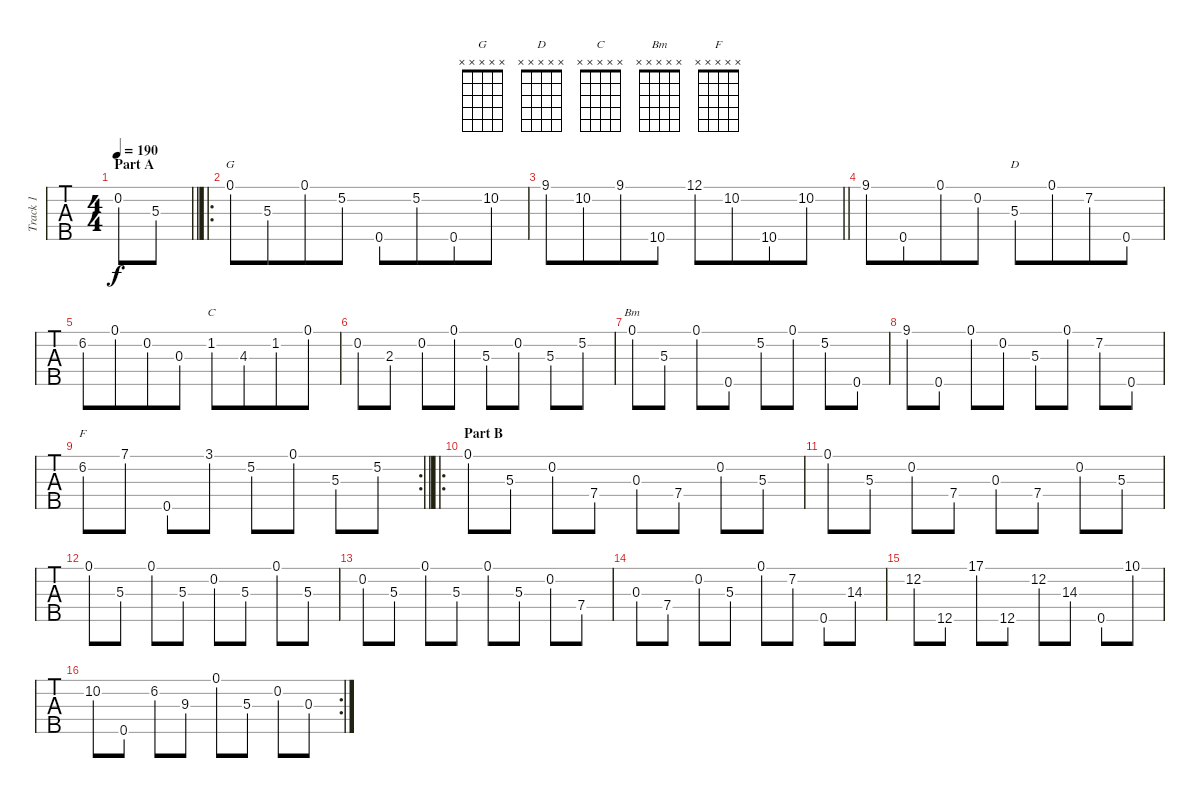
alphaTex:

\track ("Track 1" "Track 1") {instrument banjo}
\staff {tabs}
\tuning (D4 B3 G3 D3 G4) {hide}
\displaytranspose 12
\chord ("G" x x x x x)
\chord ("D" x x x x x)
\chord ("C" x x x x x)
\chord ("Bm" x x x x x)
\chord ("F" x x x x x)
\ts (4 4)
\section ("" "Part A")
\tempo 190
\clef g2
\barLineRight lightlight
\ks c
0.2{rf 2}.8{dy f instrument banjo} 5.3{rf 1}.8 |
\ro
\section ("" "")
0.1{rf 3}.8{ch "G"} 5.3{rf 1}.8{beam merge} 0.1{rf 3}.8 5.2{rf 2}.8 0.5{rf 1}.8 5.2{rf 2}.8{beam merge} 0.5{rf 1}.8 10.2{rf 2}.8 |
\barLineRight lightlight
9.1{rf 3}.8 10.2{rf 2}.8{beam merge} 9.1{rf 3}.8 10.5{rf 1}.8 12.1{rf 3}.8 10.2{rf 2}.8{beam merge} 10.5{rf 1}.8 10.2{rf 2}.8 |
\section ("" "")
9.1{rf 3}.8 0.5{rf 1}.8{beam merge} 0.1{rf 3}.8 0.2{rf 2}.8 5.3{rf 1}.8{ch "D"} 0.1{rf 3}.8{beam merge} 7.2{rf 2}.8 0.5{rf 1}.8 |
6.2{rf 2}.8 0.1{rf 3}.8{beam merge} 0.2{rf 2}.8 0.3{rf 1}.8 1.2{rf 2}.8{ch "C"} 4.3{rf 1}.8{beam merge} 1.2{rf 2}.8 0.1{rf 3}.8 |
0.2{rf 2}.8 2.3{rf 1}.8 0.2{rf 2}.8 0.1{rf 3}.8 5.3{rf 1}.8 0.2{rf 2}.8 5.3{rf 1}.8 5.2{rf 2}.8 |
0.1{rf 3}.8{ch "Bm"} 5.3{rf 1}.8 0.1{rf 3}.8 0.5{rf 1}.8 5.2{rf 2}.8 0.1{rf 3}.8 5.2{rf 2}.8 0.5{rf 1}.8 |
9.1{rf 3}.8 0.5{rf 1}.8 0.1{rf 3}.8 0.2{rf 2}.8 5.3{rf 1}.8 0.1{rf 3}.8 7.2{rf 2}.8 0.5{rf 1}.8 |
\rc 2
\barLineRight lightlight
6.2{rf 2}.8{ch "F"} 7.1{rf 3}.8 0.5{rf 3}.8 3.1{rf 3}.8 5.2{rf 2}.8 0.1{rf 3}.8 5.3{rf 1}.8 5.2{rf 2}.8 |
\ro
\section ("" "Part B")
0.1{rf 3}.8 5.3{rf 1}.8 0.2{rf 2}.8 7.4{rf 1}.8 0.3{rf 2}.8 7.4{rf 1}.8 0.2{rf 2}.8 5.3{rf 1}.8 |
0.1{rf 3}.8 5.3{rf 1}.8 0.2{rf 2}.8 7.4{rf 1}.8 0.3{rf 2}.8 7.4{rf 1}.8 0.2{rf 2}.8 5.3{rf 1}.8 |
0.1{rf 3}.8 5.3{rf 1}.8 0.1{rf 3}.8 5.3{rf 1}.8 0.2{rf 2}.8 5.3{rf 1}.8 0.1{rf 3}.8 5.3{rf 1}.8 |
0.2{rf 2}.8 5.3{rf 1}.8 0.1{rf 3}.8 5.3{rf 1}.8 0.1{rf 3}.8 5.3{rf 1}.8 0.2{rf 2}.8 7.4{rf 1}.8 |
0.3{rf 2}.8 7.4{rf 1}.8 0.2{rf 3}.8 5.3{rf 1}.8 0.1{rf 3}.8 7.2{rf 1}.8 0.5{rf 1}.8 14.3{rf 2}.8 |
12.2{rf 3}.8 12.5{rf 1}.8 17.1{rf 3}.8 12.5{rf 1}.8 12.2{rf 3}.8 14.3{rf 2}.8 0.5{rf 1}.8 10.1{rf 3}.8 |
\rc 2
10.2{rf 2}.8 0.5{rf 1}.8 6.2{rf 2}.8 9.3{rf 1}.8 0.1{rf 3}.8 5.3{rf 1}.8 0.2{rf 2}.8 0.3{rf 1}.8
